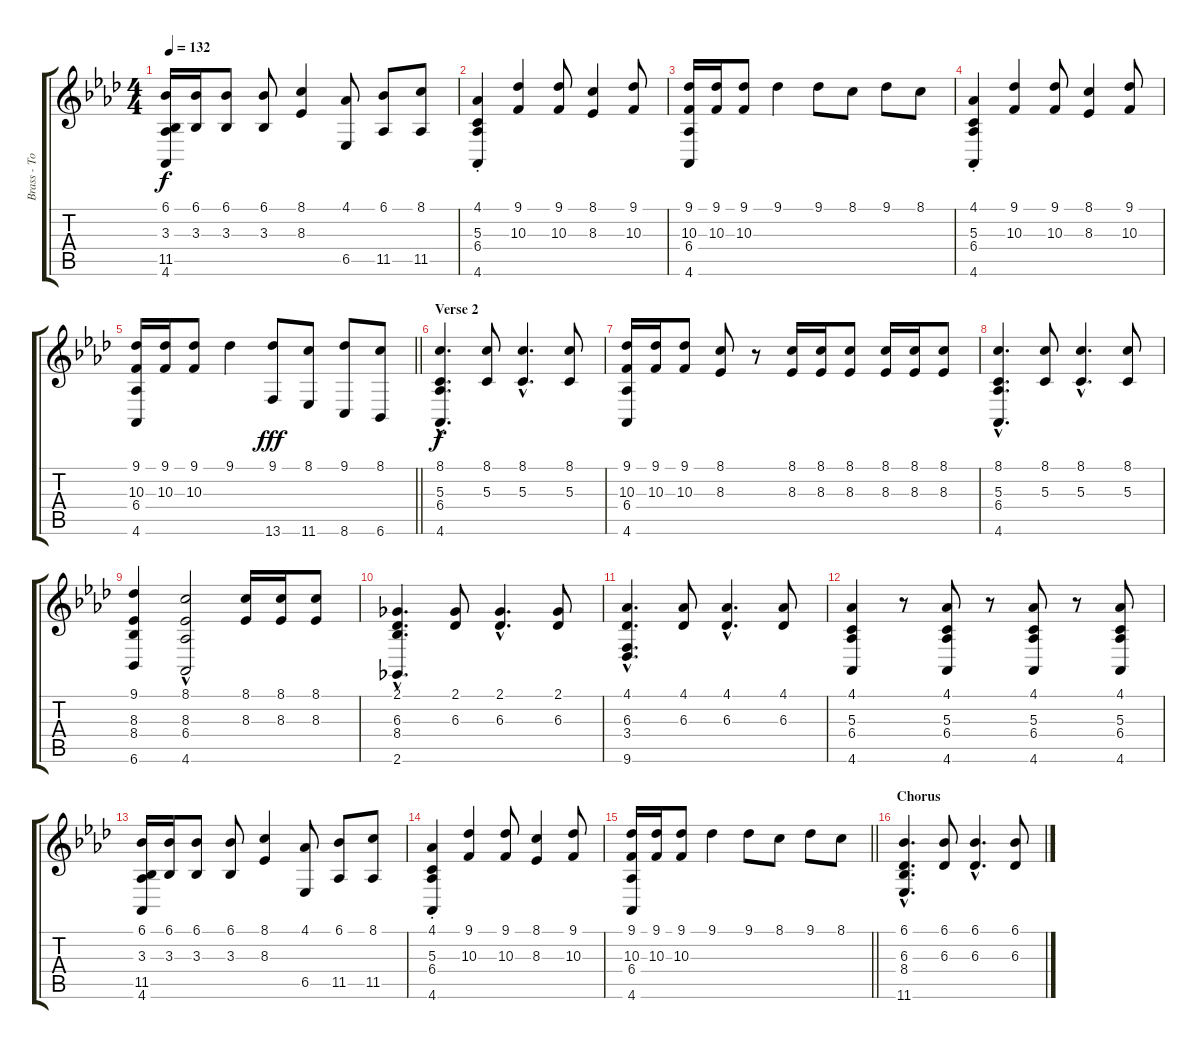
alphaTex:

\track ("Brass - Tower of Power" "Brass - To") {instrument trumpet}
\staff {score tabs}
\tuning (E4 B3 G3 D3 A2 E2) {hide}
\ts (4 4)
\tempo 132
\clef g2
\ks ab
(6.1 3.3 11.5 4.6).16{dy f} (6.1 3.3).16 (6.1 3.3).8 (6.1 3.3).8 (8.1 8.3).4 (4.1 6.5).8 (6.1 11.5).8 (8.1 11.5).8 |
(4.1{st} 5.3{st} 6.4 4.6).4 (9.1 10.3).4 (9.1 10.3).8 (8.1 8.3).4 (9.1 10.3).8 |
(9.1 10.3 6.4 4.6).16 (9.1 10.3).16 (9.1 10.3).8 9.1.4 9.1.8 8.1.8 9.1.8 8.1.8 |
(4.1{st} 5.3{st} 6.4 4.6).4 (9.1 10.3).4 (9.1 10.3).8 (8.1 8.3).4 (9.1 10.3).8 |
\barLineRight lightlight
(9.1 10.3 6.4 4.6).16 (9.1 10.3).16 (9.1 10.3).8 9.1.4 (9.1 13.6).8{dy fff} (8.1 11.6).8 (9.1 8.6).8 (8.1 6.6).8 |
\section ("" "Verse 2")
(8.1{hac} 5.3{hac} 6.4 4.6).4{d dy f} (8.1 5.3).8 (8.1{hac} 5.3{hac}).4{d} (8.1 5.3).8 |
(9.1 10.3 6.4 4.6).16 (9.1 10.3).16 (9.1 10.3).8 (8.1 8.3).8 r.8 (8.1 8.3).16 (8.1 8.3).16 (8.1 8.3).8 (8.1 8.3).16 (8.1 8.3).16 (8.1 8.3).8 |
(8.1{hac} 5.3{hac} 6.4 4.6).4{d} (8.1 5.3).8 (8.1{hac} 5.3{hac}).4{d} (8.1 5.3).8 |
(9.1 8.3 8.4 6.6).4 (8.1 8.3 6.4{hac} 4.6{hac}).2 (8.1 8.3).16 (8.1 8.3).16 (8.1 8.3).8 |
(2.1{hac} 6.3 8.4 2.6).4{d} (2.1 6.3).8 (2.1{hac} 6.3{hac}).4{d} (2.1 6.3).8 |
(4.1{hac} 6.3{hac} 3.4 9.6).4{d} (4.1 6.3).8 (4.1{hac} 6.3{hac}).4{d} (4.1 6.3).8 |
(4.1 5.3 6.4 4.6).4 r.8 (4.1 5.3 6.4 4.6).8 r.8 (4.1 5.3 6.4 4.6).8 r.8 (4.1 5.3 6.4 4.6).8 |
(6.1 3.3 11.5 4.6).16 (6.1 3.3).16 (6.1 3.3).8 (6.1 3.3).8 (8.1 8.3).4 (4.1 6.5).8 (6.1 11.5).8 (8.1 11.5).8 |
(4.1{st} 5.3{st} 6.4 4.6).4 (9.1 10.3).4 (9.1 10.3).8 (8.1 8.3).4 (9.1 10.3).8 |
\barLineRight lightlight
(9.1 10.3 6.4 4.6).16 (9.1 10.3).16 (9.1 10.3).8 9.1.4 9.1.8 8.1.8 9.1.8 8.1.8 |
\section ("" "Chorus")
(6.1{hac} 6.3{hac} 8.4 11.6).4{d} (6.1 6.3).8 (6.1{hac} 6.3{hac}).4{d} (6.1 6.3).8
